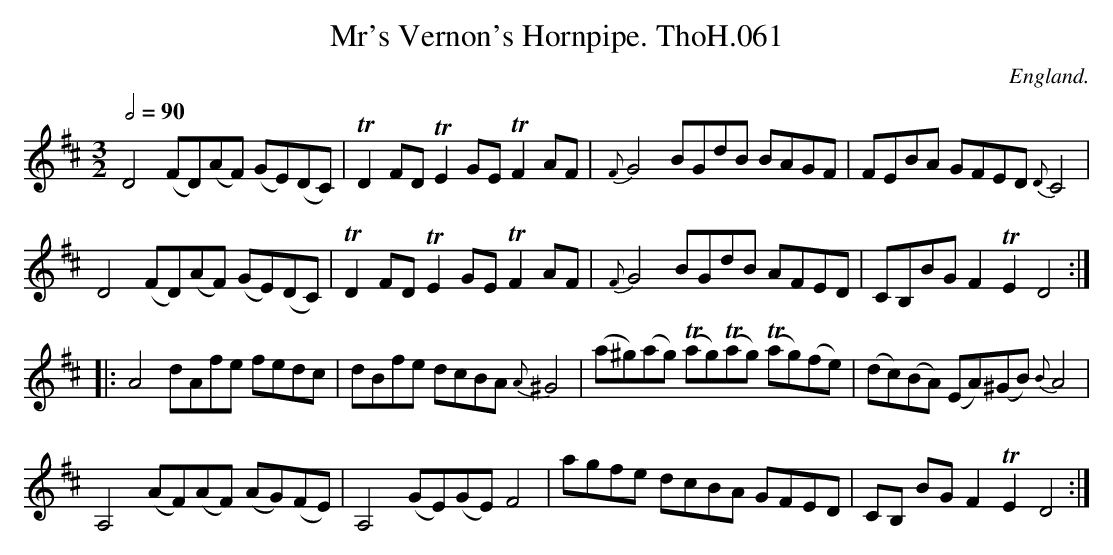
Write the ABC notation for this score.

X:1
T:Mr's Vernon's Hornpipe. ThoH.061
Q:1/2=90
M:3/2
L:1/8
O:England.
K:D
D4(FD)(AF) (GE)(DC)|TD2FDTE2GETF2AF|{F}G4BGdB BAGF|FEBA GFED{D}C4|
D4(FD)(AF) (GE)(DC)|TD2FDTE2GETF2AF|{F}G4BGdB AFED|CB,BGF2TE2D4:|
|:A4dAfe fedc|dBfe dcBA{A}^G4|(a^g)(ag) (Tag)(Tag) (Tag)(fe)|(dc)(BA) (EA)(^GB){B}A4|
A,4(AF)(AF) (AG)(FE)|A,4(GE)(GE)F4|agfe dcBA GFED|CB, BGF2TE2D4:|
